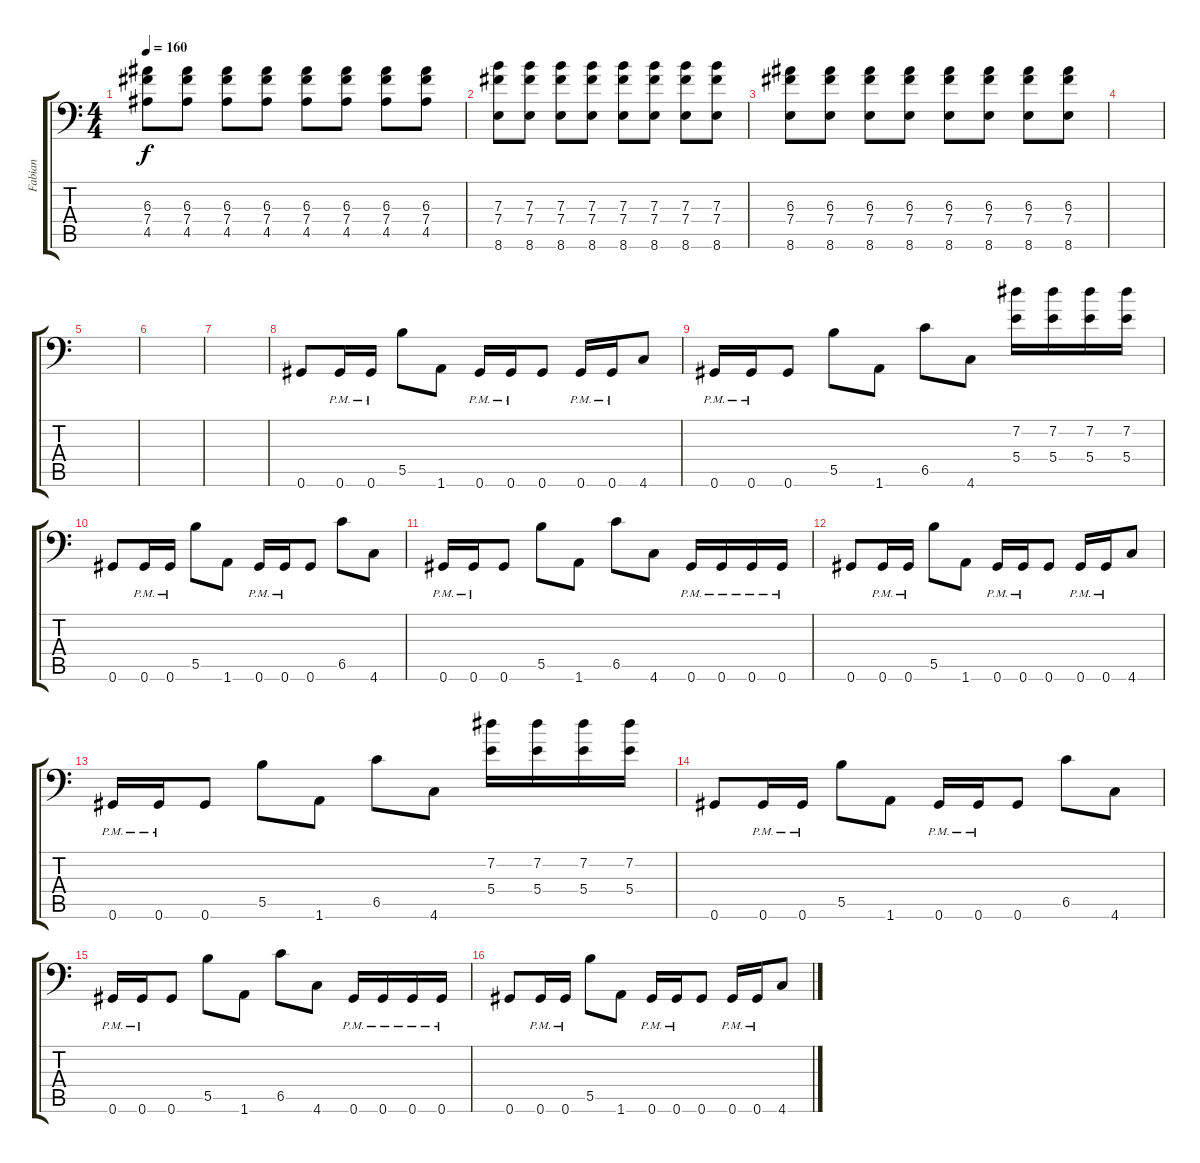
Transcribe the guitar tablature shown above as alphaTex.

\track ("Fabian" "Fabian") {instrument overdrivenguitar}
\staff {score tabs}
\tuning (Db4 Ab3 E3 B2 Gb2 Ab1) {hide}
\ts (4 4)
\tempo 160
\clef f4
\ks c
(6.3 7.4 4.5).8{dy f} (6.3 7.4 4.5).8 (6.3 7.4 4.5).8 (6.3 7.4 4.5).8 (6.3 7.4 4.5).8 (6.3 7.4 4.5).8 (6.3 7.4 4.5).8 (6.3 7.4 4.5).8 |
(7.3 7.4 8.6).8 (7.3 7.4 8.6).8 (7.3 7.4 8.6).8 (7.3 7.4 8.6).8 (7.3 7.4 8.6).8 (7.3 7.4 8.6).8 (7.3 7.4 8.6).8 (7.3 7.4 8.6).8 |
(6.3 7.4 8.6).8 (6.3 7.4 8.6).8 (6.3 7.4 8.6).8 (6.3 7.4 8.6).8 (6.3 7.4 8.6).8 (6.3 7.4 8.6).8 (6.3 7.4 8.6).8 (6.3 7.4 8.6).8 |
|
|
|
|
0.6.8 0.6{pm}.16 0.6{pm}.16 5.5.8 1.6.8 0.6{pm}.16 0.6{pm}.16 0.6.8 0.6{pm}.16 0.6{pm}.16 4.6.8 |
0.6{pm}.16 0.6{pm}.16 0.6.8 5.5.8 1.6.8 6.5.8 4.6.8 (7.2 5.4).16 (7.2 5.4).16 (7.2 5.4).16 (7.2 5.4).16 |
0.6.8 0.6{pm}.16 0.6{pm}.16 5.5.8 1.6.8 0.6{pm}.16 0.6{pm}.16 0.6.8 6.5.8 4.6.8 |
0.6{pm}.16 0.6{pm}.16 0.6.8 5.5.8 1.6.8 6.5.8 4.6.8 0.6{pm}.16 0.6{pm}.16 0.6{pm}.16 0.6{pm}.16 |
0.6.8 0.6{pm}.16 0.6{pm}.16 5.5.8 1.6.8 0.6{pm}.16 0.6{pm}.16 0.6.8 0.6{pm}.16 0.6{pm}.16 4.6.8 |
0.6{pm}.16 0.6{pm}.16 0.6.8 5.5.8 1.6.8 6.5.8 4.6.8 (7.2 5.4).16 (7.2 5.4).16 (7.2 5.4).16 (7.2 5.4).16 |
0.6.8 0.6{pm}.16 0.6{pm}.16 5.5.8 1.6.8 0.6{pm}.16 0.6{pm}.16 0.6.8 6.5.8 4.6.8 |
0.6{pm}.16 0.6{pm}.16 0.6.8 5.5.8 1.6.8 6.5.8 4.6.8 0.6{pm}.16 0.6{pm}.16 0.6{pm}.16 0.6{pm}.16 |
0.6.8 0.6{pm}.16 0.6{pm}.16 5.5.8 1.6.8 0.6{pm}.16 0.6{pm}.16 0.6.8 0.6{pm}.16 0.6{pm}.16 4.6.8
